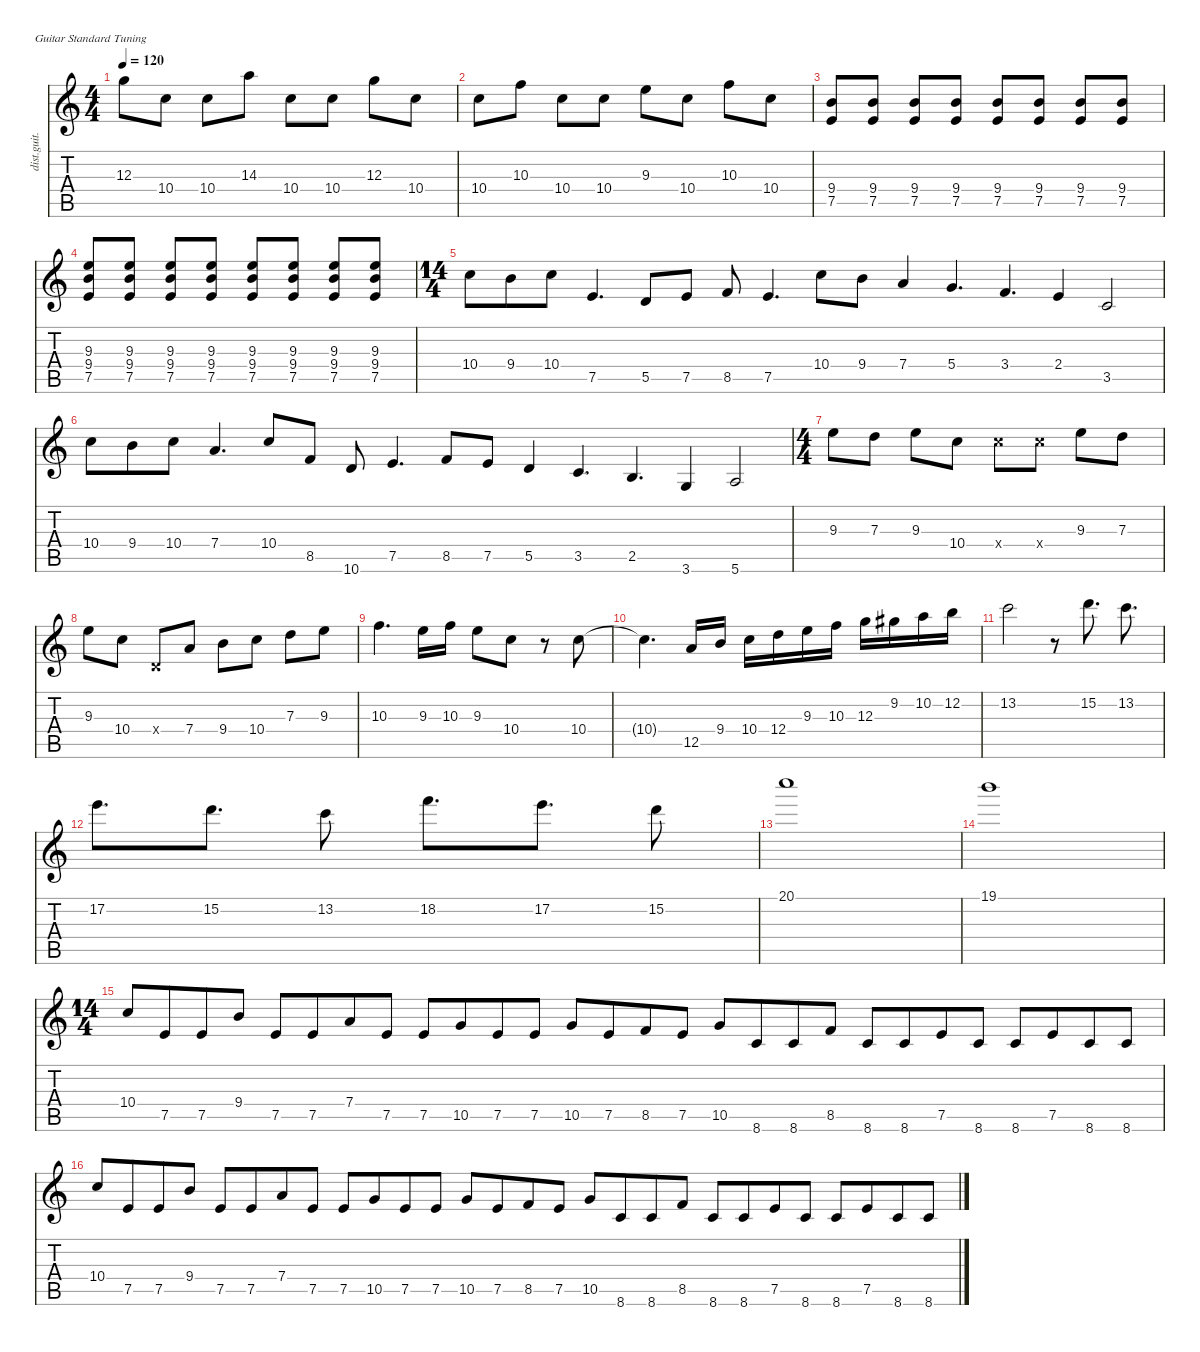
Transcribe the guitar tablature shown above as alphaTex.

\defaultSystemsLayout 4
\hideDynamics
\bracketExtendMode nobrackets
\otherSystemsTrackNameOrientation horizontal
\track ("Distortion Guitar" "dist.guit.") {instrument distortionguitar}
\staff {score tabs}
\tuning (E4 B3 G3 D3 A2 E2)
\ts (4 4)
\tempo 120
\clef g2
\ks c
12.3.8{dy mf} 10.4.8 10.4.8 14.3.8 10.4.8 10.4.8 12.3.8 10.4.8 |
10.4.8 10.3.8 10.4.8 10.4.8 9.3.8 10.4.8 10.3.8 10.4.8 |
(7.5 9.4).8 (7.5 9.4).8 (7.5 9.4).8 (7.5 9.4).8 (7.5 9.4).8 (7.5 9.4).8 (7.5 9.4).8 (7.5 9.4).8 |
(9.4 9.3 7.5).8 (9.4 9.3 7.5).8 (9.4 9.3 7.5).8 (9.4 9.3 7.5).8 (9.4 9.3 7.5).8 (9.4 9.3 7.5).8 (9.4 9.3 7.5).8 (9.4 9.3 7.5).8 |
\ts (14 4)
\beaming (8 4 4 4 4 4 4 4)
10.4.8 9.4.8 10.4.8 7.5.4{d} 5.5.8 7.5.8 8.5.8 7.5.4{d} 10.4.8 9.4.8 7.4.4 5.4.4{d} 3.4.4{d} 2.4.4 3.5.2 |
10.4.8 9.4.8 10.4.8 7.4.4{d} 10.4.8 8.5.8 10.6.8 7.5.4{d} 8.5.8 7.5.8 5.5.4 3.5.4{d} 2.5.4{d} 3.6.4 5.6.2 |
\ts (4 4)
\beaming (8 2 2 2 2)
9.3.8 7.3.8 9.3.8 10.4.8 10.4{x}.8 10.4{x}.8 9.3.8 7.3.8 |
9.3.8 10.4.8 0.4{x}.8 7.4.8 9.4.8 10.4.8 7.3.8 9.3.8 |
10.3.4{d} 9.3.16 10.3.16 9.3.8 10.4.8 r.8 10.4.8 |
10.4{t}.4{d} 12.5.16 9.4.16 10.4.16 12.4.16 9.3.16 10.3.16 12.3.16 9.2{acc #}.16 10.2.16 12.2.16 |
13.2.2 r.8 15.2.8{d} 13.2.8{d} |
17.2.8{d} 15.2.8{d} 13.2.8 18.2.8{d} 17.2.8{d} 15.2.8 |
20.1.1 |
19.1.1 |
\ts (14 4)
\beaming (8 4 4 4 4 4 4 4)
10.4.8 7.5.8 7.5.8 9.4.8 7.5.8 7.5.8 7.4.8 7.5.8 7.5.8 10.5.8 7.5.8 7.5.8 10.5.8 7.5.8 8.5.8 7.5.8 10.5.8 8.6.8 8.6.8 8.5.8 8.6.8 8.6.8 7.5.8 8.6.8 8.6.8 7.5.8 8.6.8 8.6.8 |
10.4.8 7.5.8 7.5.8 9.4.8 7.5.8 7.5.8 7.4.8 7.5.8 7.5.8 10.5.8 7.5.8 7.5.8 10.5.8 7.5.8 8.5.8 7.5.8 10.5.8 8.6.8 8.6.8 8.5.8 8.6.8 8.6.8 7.5.8 8.6.8 8.6.8 7.5.8 8.6.8 8.6.8
